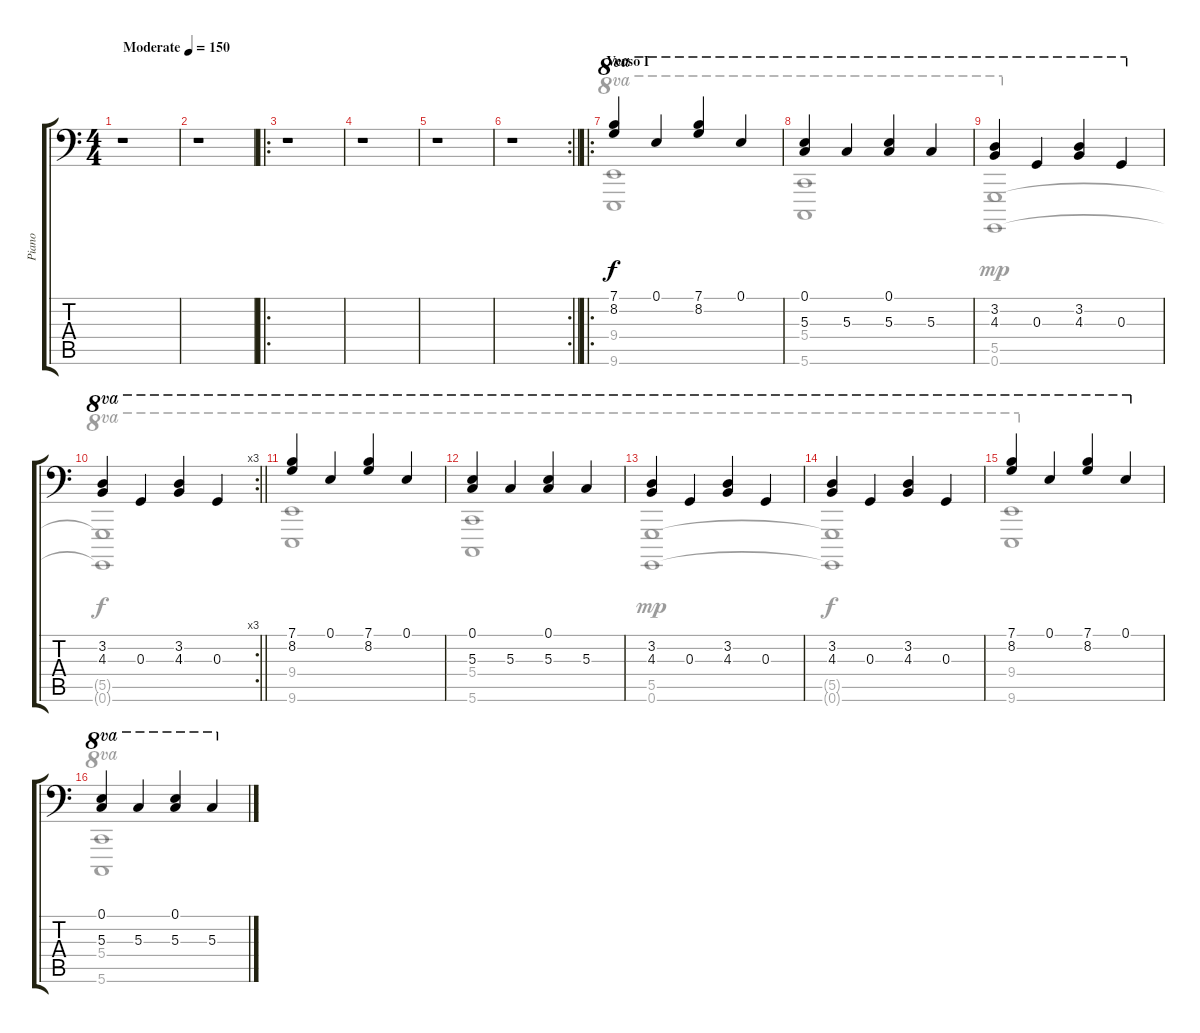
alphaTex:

\track ("Piano" "Piano") {instrument acousticgrandpiano}
\staff {score tabs}
\tuning (E4 B3 G3 G2 D2 G1) {hide}
\voice
\ts (4 4)
\tempo (150 "Moderate")
\clef f4
\ks c
r.1{dy f instrument acousticgrandpiano} |
r.1 |
\ro
r.1 |
r.1 |
r.1 |
\rc 2
\barLineRight lightlight
r.1 |
\ro
\section ("" "Verso I")
(7.1 8.2).4{ot 8va} 0.1.4{ot 8va} (7.1 8.2).4{ot 8va} 0.1.4{ot 8va} |
(0.1 5.3).4{ot 8va} 5.3.4{ot 8va} (0.1 5.3).4{ot 8va} 5.3.4{ot 8va} |
(3.2 4.3).4{ot 8va} 0.3.4{ot 8va} (3.2 4.3).4{ot 8va} 0.3.4{ot 8va} |
\rc 3
\barLineRight lightlight
(3.2 4.3).4{ot 8va} 0.3.4{ot 8va} (3.2 4.3).4{ot 8va} 0.3.4{ot 8va} |
(7.1 8.2).4{ot 8va} 0.1.4{ot 8va} (7.1 8.2).4{ot 8va} 0.1.4{ot 8va} |
(0.1 5.3).4{ot 8va} 5.3.4{ot 8va} (0.1 5.3).4{ot 8va} 5.3.4{ot 8va} |
(3.2 4.3).4{ot 8va} 0.3.4{ot 8va} (3.2 4.3).4{ot 8va} 0.3.4{ot 8va} |
(3.2 4.3).4{ot 8va} 0.3.4{ot 8va} (3.2 4.3).4{ot 8va} 0.3.4{ot 8va} |
(7.1 8.2).4{ot 8va} 0.1.4{ot 8va} (7.1 8.2).4{ot 8va} 0.1.4{ot 8va} |
(0.1 5.3).4{ot 8va} 5.3.4{ot 8va} (0.1 5.3).4{ot 8va} 5.3.4{ot 8va}
\voice
\clef f4
\ottava regular
\simile none
\ks c
|
|
|
|
|
\barLineRight lightlight
|
(9.4 9.6).1{ot 8va} |
(5.4 5.6).1{ot 8va} |
(5.5 0.6).1{ot 8va dy mp} |
\barLineRight lightlight
(5.5{t} 0.6{t}).1{ot 8va dy f} |
(9.4 9.6).1{ot 8va} |
(5.4 5.6).1{ot 8va} |
(5.5 0.6).1{ot 8va dy mp} |
(5.5{t} 0.6{t}).1{ot 8va dy f} |
(9.4 9.6).1{ot 8va} |
(5.4 5.6).1{ot 8va}
